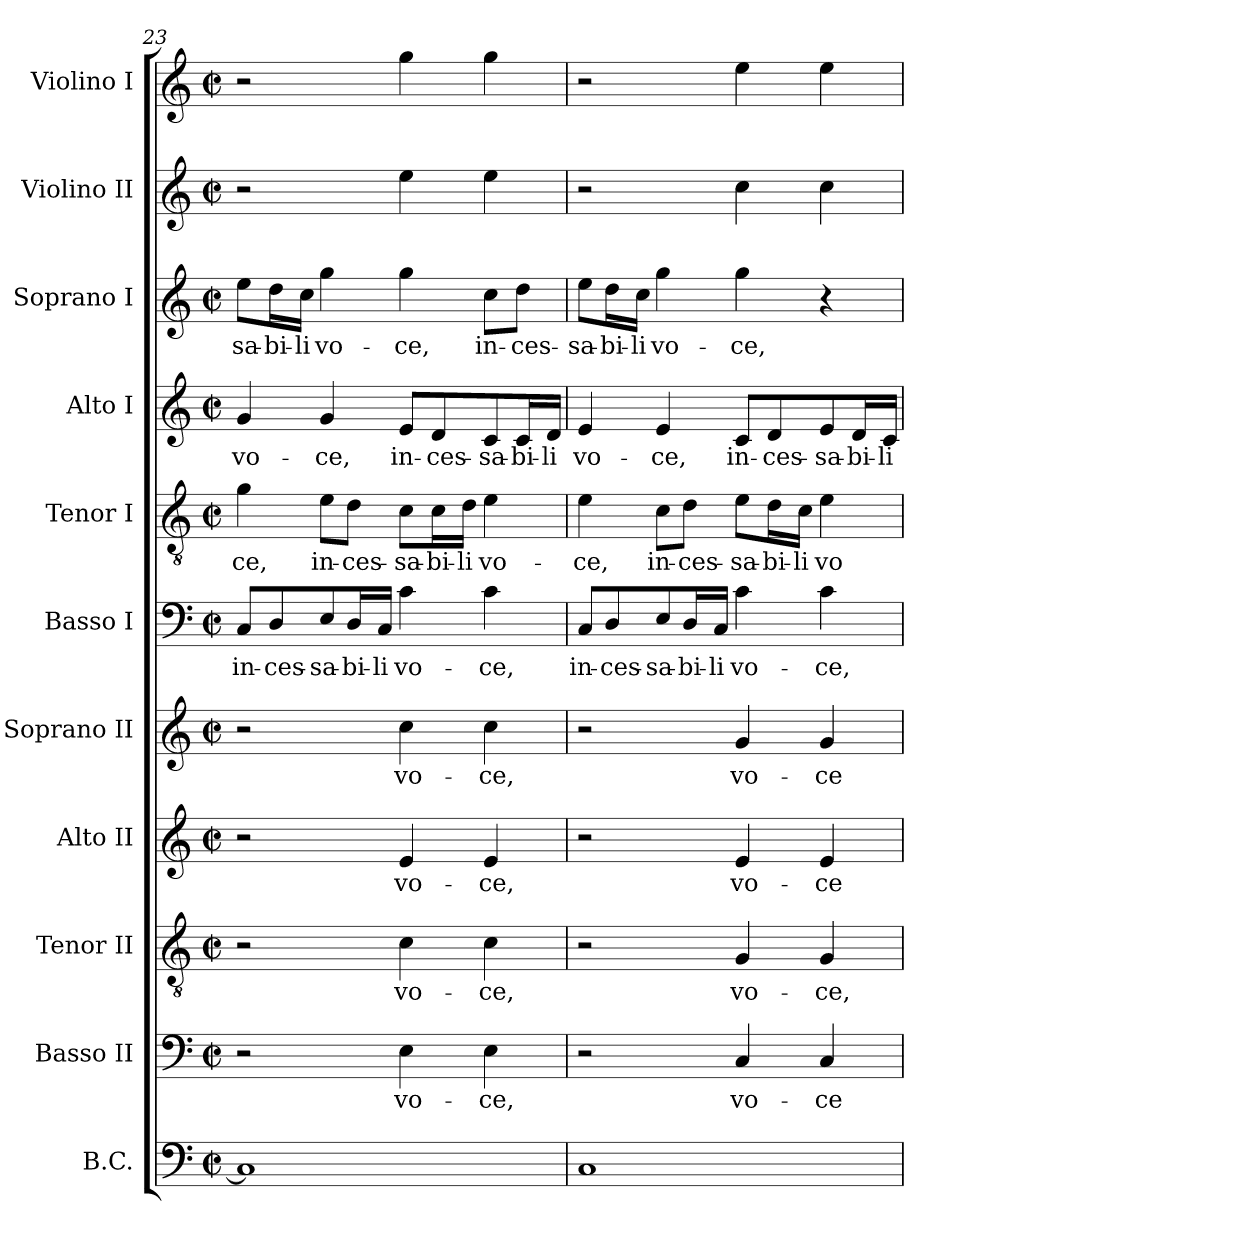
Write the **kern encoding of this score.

**kern	**kern	**text	**kern	**text	**kern	**text	**kern	**text	**kern	**text	**kern	**text	**kern	**text	**kern	**text	**kern	**kern
*part11	*part10	*part10	*part9	*part9	*part8	*part8	*part7	*part7	*part6	*part6	*part5	*part5	*part4	*part4	*part3	*part3	*part2	*part1
*staff11	*staff10	*staff10	*staff9	*staff9	*staff8	*staff8	*staff7	*staff7	*staff6	*staff6	*staff5	*staff5	*staff4	*staff4	*staff3	*staff3	*staff2	*staff1
*I"B.C.	*I"Basso II	*	*I"Tenor II	*	*I"Alto II	*	*I"Soprano II	*	*I"Basso I	*	*I"Tenor I	*	*I"Alto I	*	*I"Soprano I	*	*I"Violino II	*I"Violino I
*I'BC	*I'B 2	*	*I'T 2	*	*I'A 2	*	*I'S 2	*	*I'B 1	*	*I'T 1	*	*I'A 1	*	*I'S 1	*	*I'Vln. II	*I'Vln. I
!!LO:PB:g=z
*clefF4	*clefF4	*	*clefGv2	*	*clefG2	*	*clefG2	*	*clefF4	*	*clefGv2	*	*clefG2	*	*clefG2	*	*clefG2	*clefG2
*k[]	*k[]	*	*k[]	*	*k[]	*	*k[]	*	*k[]	*	*k[]	*	*k[]	*	*k[]	*	*k[]	*k[]
*C:	*C:	*	*C:	*	*C:	*	*C:	*	*C:	*	*C:	*	*C:	*	*C:	*	*C:	*C:
*M2/2	*M2/2	*	*M2/2	*	*M2/2	*	*M2/2	*	*M2/2	*	*M2/2	*	*M2/2	*	*M2/2	*	*M2/2	*M2/2
*met(c|)	*met(c|)	*	*met(c|)	*	*met(c|)	*	*met(c|)	*	*met(c|)	*	*met(c|)	*	*met(c|)	*	*met(c|)	*	*met(c|)	*met(c|)
=23	=23	=23	=23	=23	=23	=23	=23	=23	=23	=23	=23	=23	=23	=23	=23	=23	=23	=23
!	!	!	!	!	!	!	!	!	!	!LO:LY:b	!	!	!	!	!	!	!	!
!	!	!	!	!	!	!	!	!	!	!	!	!LO:LY:b	!	!	!	!	!	!
!	!	!	!	!	!	!	!	!	!	!	!	!	!	!LO:LY:b	!	!	!	!
!	!	!	!	!	!	!	!	!	!	!	!	!	!	!	!	!LO:LY:b	!	!
1C]	2r	.	2r	.	2r	.	2r	.	8C/L	in-	4g\	-ce,	4g/	vo-	8ee\L	-sa-	2r	2r
!	!	!	!	!	!	!	!	!	!	!LO:LY:b	!	!	!	!	!	!	!	!
!	!	!	!	!	!	!	!	!	!	!	!	!	!	!	!	!LO:LY:b	!	!
.	.	.	.	.	.	.	.	.	8D/	-ces-	.	.	.	.	16dd\L	-bi-	.	.
!	!	!	!	!	!	!	!	!	!	!	!	!	!	!	!	!LO:LY:b	!	!
.	.	.	.	.	.	.	.	.	.	.	.	.	.	.	16cc\JJ	-li	.	.
!	!	!	!	!	!	!	!	!	!	!LO:LY:b	!	!	!	!	!	!	!	!
!	!	!	!	!	!	!	!	!	!	!	!	!LO:LY:b	!	!	!	!	!	!
!	!	!	!	!	!	!	!	!	!	!	!	!	!	!LO:LY:b	!	!	!	!
!	!	!	!	!	!	!	!	!	!	!	!	!	!	!	!	!LO:LY:b	!	!
.	.	.	.	.	.	.	.	.	8E/	-sa-	8e\L	in-	4g/	-ce,	4gg\	vo-	.	.
!	!	!	!	!	!	!	!	!	!	!LO:LY:b	!	!	!	!	!	!	!	!
!	!	!	!	!	!	!	!	!	!	!	!	!LO:LY:b	!	!	!	!	!	!
.	.	.	.	.	.	.	.	.	16D/L	-bi-	8d\J	-ces-	.	.	.	.	.	.
!	!	!	!	!	!	!	!	!	!	!LO:LY:b	!	!	!	!	!	!	!	!
.	.	.	.	.	.	.	.	.	16C/JJ	-li	.	.	.	.	.	.	.	.
!	!	!LO:LY:b	!	!	!	!	!	!	!	!	!	!	!	!	!	!	!	!
!	!	!	!	!LO:LY:b	!	!	!	!	!	!	!	!	!	!	!	!	!	!
!	!	!	!	!	!	!LO:LY:b	!	!	!	!	!	!	!	!	!	!	!	!
!	!	!	!	!	!	!	!	!LO:LY:b	!	!	!	!	!	!	!	!	!	!
!	!	!	!	!	!	!	!	!	!	!LO:LY:b	!	!	!	!	!	!	!	!
!	!	!	!	!	!	!	!	!	!	!	!	!LO:LY:b	!	!	!	!	!	!
!	!	!	!	!	!	!	!	!	!	!	!	!	!	!LO:LY:b	!	!	!	!
!	!	!	!	!	!	!	!	!	!	!	!	!	!	!	!	!LO:LY:b	!	!
.	4E\	vo-	4c\	vo-	4e/	vo-	4cc\	vo-	4c\	vo-	8c\L	-sa-	8e/L	in-	4gg\	-ce,	4ee\	4gg\
!	!	!	!	!	!	!	!	!	!	!	!	!LO:LY:b	!	!	!	!	!	!
!	!	!	!	!	!	!	!	!	!	!	!	!	!	!LO:LY:b	!	!	!	!
.	.	.	.	.	.	.	.	.	.	.	16c\L	-bi-	8d/	-ces-	.	.	.	.
!	!	!	!	!	!	!	!	!	!	!	!	!LO:LY:b	!	!	!	!	!	!
.	.	.	.	.	.	.	.	.	.	.	16d\JJ	-li	.	.	.	.	.	.
!	!	!LO:LY:b	!	!	!	!	!	!	!	!	!	!	!	!	!	!	!	!
!	!	!	!	!LO:LY:b	!	!	!	!	!	!	!	!	!	!	!	!	!	!
!	!	!	!	!	!	!LO:LY:b	!	!	!	!	!	!	!	!	!	!	!	!
!	!	!	!	!	!	!	!	!LO:LY:b	!	!	!	!	!	!	!	!	!	!
!	!	!	!	!	!	!	!	!	!	!LO:LY:b	!	!	!	!	!	!	!	!
!	!	!	!	!	!	!	!	!	!	!	!	!LO:LY:b	!	!	!	!	!	!
!	!	!	!	!	!	!	!	!	!	!	!	!	!	!LO:LY:b	!	!	!	!
!	!	!	!	!	!	!	!	!	!	!	!	!	!	!	!	!LO:LY:b	!	!
.	4E\	-ce,	4c\	-ce,	4e/	-ce,	4cc\	-ce,	4c\	-ce,	4e\	vo-	8c/	-sa-	8cc\L	in-	4ee\	4gg\
!	!	!	!	!	!	!	!	!	!	!	!	!	!	!LO:LY:b	!	!	!	!
!	!	!	!	!	!	!	!	!	!	!	!	!	!	!	!	!LO:LY:b	!	!
.	.	.	.	.	.	.	.	.	.	.	.	.	16c/L	-bi-	8dd\J	-ces-	.	.
!	!	!	!	!	!	!	!	!	!	!	!	!	!	!LO:LY:b	!	!	!	!
.	.	.	.	.	.	.	.	.	.	.	.	.	16d/JJ	-li	.	.	.	.
=24	=24	=24	=24	=24	=24	=24	=24	=24	=24	=24	=24	=24	=24	=24	=24	=24	=24	=24
!	!	!	!	!	!	!	!	!	!	!LO:LY:b	!	!	!	!	!	!	!	!
!	!	!	!	!	!	!	!	!	!	!	!	!LO:LY:b	!	!	!	!	!	!
!	!	!	!	!	!	!	!	!	!	!	!	!	!	!LO:LY:b	!	!	!	!
!	!	!	!	!	!	!	!	!	!	!	!	!	!	!	!	!LO:LY:b	!	!
1C	2r	.	2r	.	2r	.	2r	.	8C/L	in-	4e\	-ce,	4e/	vo-	8ee\L	-sa-	2r	2r
!	!	!	!	!	!	!	!	!	!	!LO:LY:b	!	!	!	!	!	!	!	!
!	!	!	!	!	!	!	!	!	!	!	!	!	!	!	!	!LO:LY:b	!	!
.	.	.	.	.	.	.	.	.	8D/	-ces-	.	.	.	.	16dd\L	-bi-	.	.
!	!	!	!	!	!	!	!	!	!	!	!	!	!	!	!	!LO:LY:b	!	!
.	.	.	.	.	.	.	.	.	.	.	.	.	.	.	16cc\JJ	-li	.	.
!	!	!	!	!	!	!	!	!	!	!LO:LY:b	!	!	!	!	!	!	!	!
!	!	!	!	!	!	!	!	!	!	!	!	!LO:LY:b	!	!	!	!	!	!
!	!	!	!	!	!	!	!	!	!	!	!	!	!	!LO:LY:b	!	!	!	!
!	!	!	!	!	!	!	!	!	!	!	!	!	!	!	!	!LO:LY:b	!	!
.	.	.	.	.	.	.	.	.	8E/	-sa-	8c\L	in-	4e/	-ce,	4gg\	vo-	.	.
!	!	!	!	!	!	!	!	!	!	!LO:LY:b	!	!	!	!	!	!	!	!
!	!	!	!	!	!	!	!	!	!	!	!	!LO:LY:b	!	!	!	!	!	!
.	.	.	.	.	.	.	.	.	16D/L	-bi-	8d\J	-ces-	.	.	.	.	.	.
!	!	!	!	!	!	!	!	!	!	!LO:LY:b	!	!	!	!	!	!	!	!
.	.	.	.	.	.	.	.	.	16C/JJ	-li	.	.	.	.	.	.	.	.
!	!	!LO:LY:b	!	!	!	!	!	!	!	!	!	!	!	!	!	!	!	!
!	!	!	!	!LO:LY:b	!	!	!	!	!	!	!	!	!	!	!	!	!	!
!	!	!	!	!	!	!LO:LY:b	!	!	!	!	!	!	!	!	!	!	!	!
!	!	!	!	!	!	!	!	!LO:LY:b	!	!	!	!	!	!	!	!	!	!
!	!	!	!	!	!	!	!	!	!	!LO:LY:b	!	!	!	!	!	!	!	!
!	!	!	!	!	!	!	!	!	!	!	!	!LO:LY:b	!	!	!	!	!	!
!	!	!	!	!	!	!	!	!	!	!	!	!	!	!LO:LY:b	!	!	!	!
!	!	!	!	!	!	!	!	!	!	!	!	!	!	!	!	!LO:LY:b	!	!
.	4C/	vo-	4G/	vo-	4e/	vo-	4g/	vo-	4c\	vo-	8e\L	-sa-	8c/L	in-	4gg\	-ce,	4cc\	4ee\
!	!	!	!	!	!	!	!	!	!	!	!	!LO:LY:b	!	!	!	!	!	!
!	!	!	!	!	!	!	!	!	!	!	!	!	!	!LO:LY:b	!	!	!	!
.	.	.	.	.	.	.	.	.	.	.	16d\L	-bi-	8d/	-ces-	.	.	.	.
!	!	!	!	!	!	!	!	!	!	!	!	!LO:LY:b	!	!	!	!	!	!
.	.	.	.	.	.	.	.	.	.	.	16c\JJ	-li	.	.	.	.	.	.
!	!	!LO:LY:b	!	!	!	!	!	!	!	!	!	!	!	!	!	!	!	!
!	!	!	!	!LO:LY:b	!	!	!	!	!	!	!	!	!	!	!	!	!	!
!	!	!	!	!	!	!LO:LY:b	!	!	!	!	!	!	!	!	!	!	!	!
!	!	!	!	!	!	!	!	!LO:LY:b	!	!	!	!	!	!	!	!	!	!
!	!	!	!	!	!	!	!	!	!	!LO:LY:b	!	!	!	!	!	!	!	!
!	!	!	!	!	!	!	!	!	!	!	!	!LO:LY:b	!	!	!	!	!	!
!	!	!	!	!	!	!	!	!	!	!	!	!	!	!LO:LY:b	!	!	!	!
.	4C/	-ce	4G/	-ce,	4e/	-ce	4g/	-ce	4c\	-ce,	4e\	vo-	8e/	-sa-	4r	.	4cc\	4ee\
!	!	!	!	!	!	!	!	!	!	!	!	!	!	!LO:LY:b	!	!	!	!
.	.	.	.	.	.	.	.	.	.	.	.	.	16d/L	-bi-	.	.	.	.
!	!	!	!	!	!	!	!	!	!	!	!	!	!	!LO:LY:b	!	!	!	!
.	.	.	.	.	.	.	.	.	.	.	.	.	16c/JJ	-li	.	.	.	.
=	=	=	=	=	=	=	=	=	=	=	=	=	=	=	=	=	=	=
*-	*-	*-	*-	*-	*-	*-	*-	*-	*-	*-	*-	*-	*-	*-	*-	*-	*-	*-
